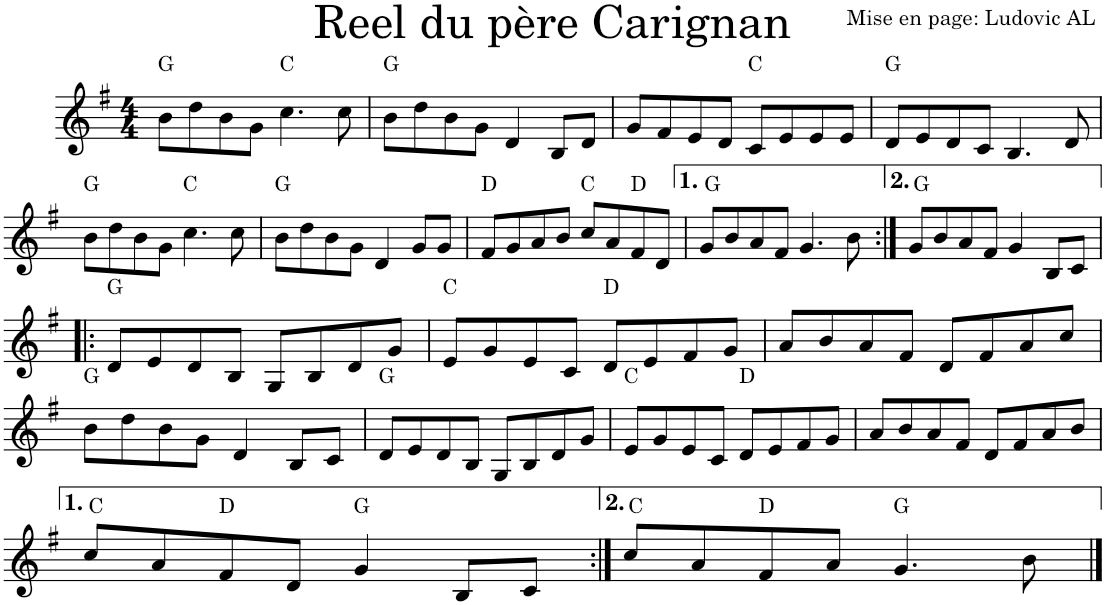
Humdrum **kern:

**kern	**harte
*part1	*part1
*staff1	*
*I"Violon	*
*I'Vln.	*
*clefG2	*
*k[f#]	*
*M4/4	*
=1	=1
8b\L	G:maj
8dd\	.
8b\	.
8g\J	.
4.cc\	C:maj
8cc\	.
=2	=2
8b\L	G:maj
8dd\	.
8b\	.
8g\J	.
4d/	.
8B/L	.
8d/J	.
=3	=3
8g/L	.
8f#/	.
8e/	.
8d/J	.
8c/L	C:maj
8e/	.
8e/	.
8e/J	.
=4	=4
8d/L	G:maj
8e/	.
8d/	.
8c/J	.
4.B/	.
8d/	.
!!LO:LB:g=z
=5	=5
8b\L	G:maj
8dd\	.
8b\	.
8g\J	.
4.cc\	C:maj
8cc\	.
=6	=6
8b\L	G:maj
8dd\	.
8b\	.
8g\J	.
4d/	.
8g/L	.
8g/J	.
=7	=7
8f#/L	D:maj
8g/	.
8a/	.
8b/J	.
8cc/L	C:maj
8a/	.
8f#/	D:maj
8d/J	.
=8	=8
8g/L	G:maj
8b/	.
8a/	.
8f#/J	.
4.g/	.
8b\	.
=9:|!	=9:|!
8g/L	G:maj
8b/	.
8a/	.
8f#/J	.
4g/	.
8B/L	.
8c/J	.
!!LO:LB:g=z
=10!|:	=10!|:
8d/L	G:maj
8e/	.
8d/	.
8B/J	.
8G/L	.
8B/	.
8d/	.
8g/J	.
=11	=11
8e/L	C:maj
8g/	.
8e/	.
8c/J	.
8d/L	D:maj
8e/	.
8f#/	.
8g/J	.
=12	=12
8a/L	.
8b/	.
8a/	.
8f#/J	.
8d/L	.
8f#/	.
8a/	.
8cc/J	.
!!LO:LB:g=z
=13	=13
8b\L	G:maj
8dd\	.
8b\	.
8g\J	.
4d/	.
8B/L	.
8c/J	.
=14	=14
8d/L	G:maj
8e/	.
8d/	.
8B/J	.
8G/L	.
8B/	.
8d/	.
8g/J	.
=15	=15
8e/L	C:maj
8g/	.
8e/	.
8c/J	.
8d/L	D:maj
8e/	.
8f#/	.
8g/J	.
=16	=16
8a/L	.
8b/	.
8a/	.
8f#/J	.
8d/L	.
8f#/	.
8a/	.
8b/J	.
!!LO:LB:g=z
=17	=17
8cc/L	C:maj
8a/	.
8f#/	D:maj
8d/J	.
4g/	G:maj
8B/L	.
8c/J	.
=18:|!	=18:|!
8cc/L	C:maj
8a/	.
8f#/	D:maj
8a/J	.
4.g/	G:maj
8b\	.
==	==
*-	*-
